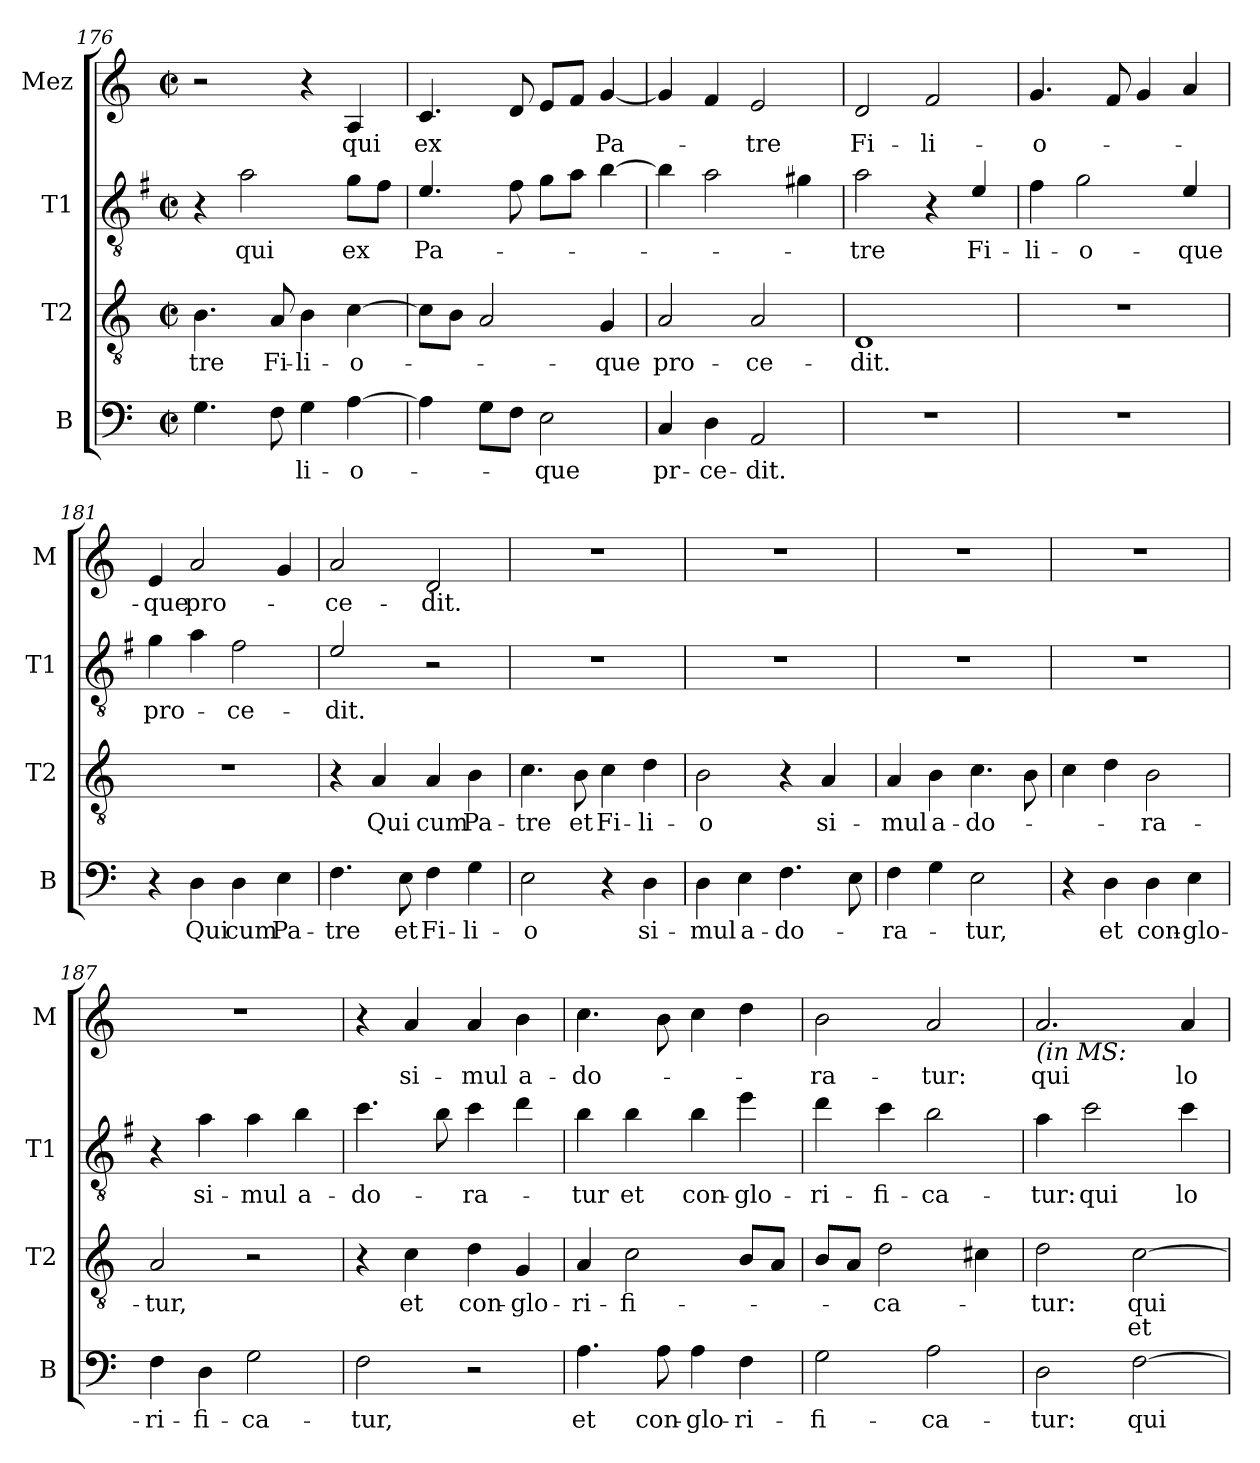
**kern	**text	**kern	**text	**text	**kern	**text	**kern	**text
*part4	*part4	*part3	*part3	*part3	*part2	*part2	*part1	*part1
*staff4	*staff4	*staff3	*staff3	*staff3	*staff2	*staff2	*staff1	*staff1
*I"B	*	*I"T2	*	*	*I"T1	*	*I"Mez	*
*I'B	*	*I'T2	*	*	*I'T1	*	*I'M	*
!!LO:PB:g=z
*clefF4	*	*clefGv2	*	*	*clefGv2	*	*clefG2	*
*	*	*	*	*	*ITrd4c7	*	*	*
*k[]	*	*k[]	*	*	*k[]	*	*k[]	*
*M2/2	*	*M2/2	*	*	*M2/2	*	*M2/2	*
*met(c|)	*	*met(c|)	*	*	*met(c|)	*	*met(c|)	*
=176	=176	=176	=176	=176	=176	=176	=176	=176
!	!	!	!LO:LY:b	!	!	!	!	!
4.G\	.	4.B\	-tre	.	4r	.	2r	.
!	!	!	!	!	!	!LO:LY:b	!	!
.	.	.	.	.	2d\	qui	.	.
!	!	!	!LO:LY:b	!	!	!	!	!
8F\	.	8A/	Fi-	.	.	.	.	.
!	!LO:LY:b	!	!LO:LY:b	!	!	!	!	!
4G\	-li-	4B\	-li-	.	.	.	4r	.
!	!LO:LY:b	!	!LO:LY:b	!	!	!LO:LY:b	!	!LO:LY:b
[4A\	-o-	[4c\	-o-	.	8c\L	ex	4A/	qui
.	.	.	.	.	8B\J	.	.	.
=177	=177	=177	=177	=177	=177	=177	=177	=177
!	!	!	!	!	!	!LO:LY:b	!	!LO:LY:b
4A\]	.	8c\L]	.	.	4.A/	Pa-	4.c/	ex
.	.	8B\J	.	.	.	.	.	.
8G\L	.	2A/	.	.	.	.	.	.
8F\J	.	.	.	.	8B\	.	8d/	.
!	!LO:LY:b	!	!	!	!	!	!	!
2E\	-que	.	.	.	8c\L	.	8e/L	.
.	.	.	.	.	8d\J	.	8f/J	.
!	!	!	!LO:LY:b	!	!	!	!	!LO:LY:b
.	.	4G/	-que	.	[4e\	.	[4g/	Pa-
=178	=178	=178	=178	=178	=178	=178	=178	=178
!	!LO:LY:b	!	!LO:LY:b	!	!	!	!	!
4C/	pr-	2A/	pro-	.	4e\]	.	4g/]	.
!	!LO:LY:b	!	!	!	!	!	!	!
4D\	-ce-	.	.	.	2d\	.	4f/	.
!	!LO:LY:b	!	!LO:LY:b	!	!	!	!	!LO:LY:b
2AA/	-dit.	2A/	-ce-	.	.	.	2e/	-tre
.	.	.	.	.	4c#X\	.	.	.
=179	=179	=179	=179	=179	=179	=179	=179	=179
!	!	!	!LO:LY:b	!	!	!LO:LY:b	!	!LO:LY:b
1r	.	1D	-dit.	.	2d\	-tre	2d/	Fi-
!	!	!	!	!	!	!	!	!LO:LY:b
.	.	.	.	.	4r	.	2f/	-li-
!	!	!	!	!	!	!LO:LY:b	!	!
.	.	.	.	.	4A/	Fi-	.	.
=180	=180	=180	=180	=180	=180	=180	=180	=180
!	!	!	!	!	!	!LO:LY:b	!	!LO:LY:b
1r	.	1r	.	.	4B\	-li-	4.g/	-o-
!	!	!	!	!	!	!LO:LY:b	!	!
.	.	.	.	.	2c\	-o-	.	.
.	.	.	.	.	.	.	8f/	.
.	.	.	.	.	.	.	4g/	.
!	!	!	!	!	!	!LO:LY:b	!	!
.	.	.	.	.	4A/	-que	4a/	.
=181	=181	=181	=181	=181	=181	=181	=181	=181
!	!	!	!	!	!	!LO:LY:b	!	!LO:LY:b
4r	.	1r	.	.	4c\	pro-	4e/	-que
!	!LO:LY:b	!	!	!	!	!	!	!LO:LY:b
4D\	Qui	.	.	.	4d\	.	2a/	pro-
!	!LO:LY:b	!	!	!	!	!LO:LY:b	!	!
4D\	cum	.	.	.	2B\	-ce-	.	.
!	!LO:LY:b	!	!	!	!	!	!	!
4E\	Pa-	.	.	.	.	.	4g/	.
!!LO:LB:g=z
=182	=182	=182	=182	=182	=182	=182	=182	=182
!	!LO:LY:b	!	!	!	!	!LO:LY:b	!	!LO:LY:b
4.F\	-tre	4r	.	.	2A/	-dit.	2a/	-ce-
!	!	!	!LO:LY:b	!	!	!	!	!
.	.	4A/	Qui	.	.	.	.	.
!	!LO:LY:b	!	!	!	!	!	!	!
8E\	et	.	.	.	.	.	.	.
!	!LO:LY:b	!	!LO:LY:b	!	!	!	!	!LO:LY:b
4F\	Fi-	4A/	cum	.	2r	.	2d/	-dit.
!	!LO:LY:b	!	!LO:LY:b	!	!	!	!	!
4G\	-li-	4B\	Pa-	.	.	.	.	.
=183	=183	=183	=183	=183	=183	=183	=183	=183
!	!LO:LY:b	!	!LO:LY:b	!	!	!	!	!
2E\	-o	4.c\	-tre	.	1r	.	1r	.
!	!	!	!LO:LY:b	!	!	!	!	!
.	.	8B\	et	.	.	.	.	.
!	!	!	!LO:LY:b	!	!	!	!	!
4r	.	4c\	Fi-	.	.	.	.	.
!	!LO:LY:b	!	!LO:LY:b	!	!	!	!	!
4D\	si-	4d\	-li-	.	.	.	.	.
=184	=184	=184	=184	=184	=184	=184	=184	=184
!	!LO:LY:b	!	!LO:LY:b	!	!	!	!	!
4D\	-mul	2B\	-o	.	1r	.	1r	.
!	!LO:LY:b	!	!	!	!	!	!	!
4E\	a-	.	.	.	.	.	.	.
!	!LO:LY:b	!	!	!	!	!	!	!
4.F\	-do-	4r	.	.	.	.	.	.
!	!	!	!LO:LY:b	!	!	!	!	!
.	.	4A/	si-	.	.	.	.	.
8E\	.	.	.	.	.	.	.	.
=185	=185	=185	=185	=185	=185	=185	=185	=185
!	!LO:LY:b	!	!LO:LY:b	!	!	!	!	!
4F\	-ra-	4A/	-mul	.	1r	.	1r	.
!	!	!	!LO:LY:b	!	!	!	!	!
4G\	.	4B\	a-	.	.	.	.	.
!	!LO:LY:b	!	!LO:LY:b	!	!	!	!	!
2E\	-tur,	4.c\	-do-	.	.	.	.	.
.	.	8B\	.	.	.	.	.	.
=186	=186	=186	=186	=186	=186	=186	=186	=186
4r	.	4c\	.	.	1r	.	1r	.
!	!LO:LY:b	!	!	!	!	!	!	!
4D\	et	4d\	.	.	.	.	.	.
!	!LO:LY:b	!	!LO:LY:b	!	!	!	!	!
4D\	con-	2B\	-ra-	.	.	.	.	.
!	!LO:LY:b	!	!	!	!	!	!	!
4E\	-glo-	.	.	.	.	.	.	.
=187	=187	=187	=187	=187	=187	=187	=187	=187
!	!LO:LY:b	!	!LO:LY:b	!	!	!	!	!
4F\	-ri-	2A/	-tur,	.	4r	.	1r	.
!	!LO:LY:b	!	!	!	!	!LO:LY:b	!	!
4D\	-fi-	.	.	.	4d\	si-	.	.
!	!LO:LY:b	!	!	!	!	!LO:LY:b	!	!
2G\	-ca-	2r	.	.	4d\	-mul	.	.
!	!	!	!	!	!	!LO:LY:b	!	!
.	.	.	.	.	4e\	a-	.	.
!!LO:LB:g=z
=188	=188	=188	=188	=188	=188	=188	=188	=188
!	!LO:LY:b	!	!	!	!	!LO:LY:b	!	!
2F\	-tur,	4r	.	.	4.f\	-do-	4r	.
!	!	!	!LO:LY:b	!	!	!	!	!LO:LY:b
.	.	4c\	et	.	.	.	4a/	si-
.	.	.	.	.	8e\	.	.	.
!	!	!	!LO:LY:b	!	!	!LO:LY:b	!	!LO:LY:b
2r	.	4d\	con-	.	4f\	ra-	4a/	-mul
!	!	!	!LO:LY:b	!	!	!	!	!LO:LY:b
.	.	4G/	-glo-	.	4g\	.	4b\	a-
=189	=189	=189	=189	=189	=189	=189	=189	=189
!	!LO:LY:b	!	!LO:LY:b	!	!	!LO:LY:b	!	!LO:LY:b
4.A\	et	4A/	-ri-	.	4e\	-tur	4.cc\	-do-
!	!	!	!LO:LY:b	!	!	!LO:LY:b	!	!
.	.	2c\	-fi-	.	4e\	et	.	.
!	!LO:LY:b	!	!	!	!	!	!	!
8A\	con-	.	.	.	.	.	8b\	.
!	!LO:LY:b	!	!	!	!	!LO:LY:b	!	!
4A\	-glo-	.	.	.	4e\	con-	4cc\	.
!	!LO:LY:b	!	!	!	!	!LO:LY:b	!	!
4F\	-ri-	8B/L	.	.	4a\	-glo-	4dd\	.
.	.	8A/J	.	.	.	.	.	.
=190	=190	=190	=190	=190	=190	=190	=190	=190
!	!LO:LY:b	!	!	!	!	!LO:LY:b	!	!LO:LY:b
2G\	-fi-	8B/L	.	.	4g\	-ri-	2b\	-ra-
.	.	8A/J	.	.	.	.	.	.
!	!	!	!LO:LY:b	!	!	!LO:LY:b	!	!
.	.	2d\	-ca-	.	4f\	-fi-	.	.
!	!LO:LY:b	!	!	!	!	!LO:LY:b	!	!LO:LY:b
2A\	-ca-	.	.	.	2e\	-ca-	2a/	-tur:
.	.	4c#X\	.	.	.	.	.	.
=191	=191	=191	=191	=191	=191	=191	=191	=191
!	!	!	!	!	!	!	!LO:TX:b:i:t=(in MS&colon;	!
!	!LO:LY:b	!	!LO:LY:b	!	!	!LO:LY:b	!	!LO:LY:b
2D\	-tur:	2d\	-tur:	.	4d\	-tur:	2.a/	qui
!	!	!	!	!	!	!LO:LY:b	!	!
.	.	.	.	.	2f\	qui	.	.
!	!LO:LY:b	!	!LO:LY:b	!LO:LY:b	!	!	!	!
[2F\	qui	[2c\	qui	et	.	.	.	.
!	!	!	!	!	!	!LO:LY:b	!	!LO:LY:b
.	.	.	.	.	4f\	lo-	4a/	lo-
=	=	=	=	=	=	=	=	=
*-	*-	*-	*-	*-	*-	*-	*-	*-
